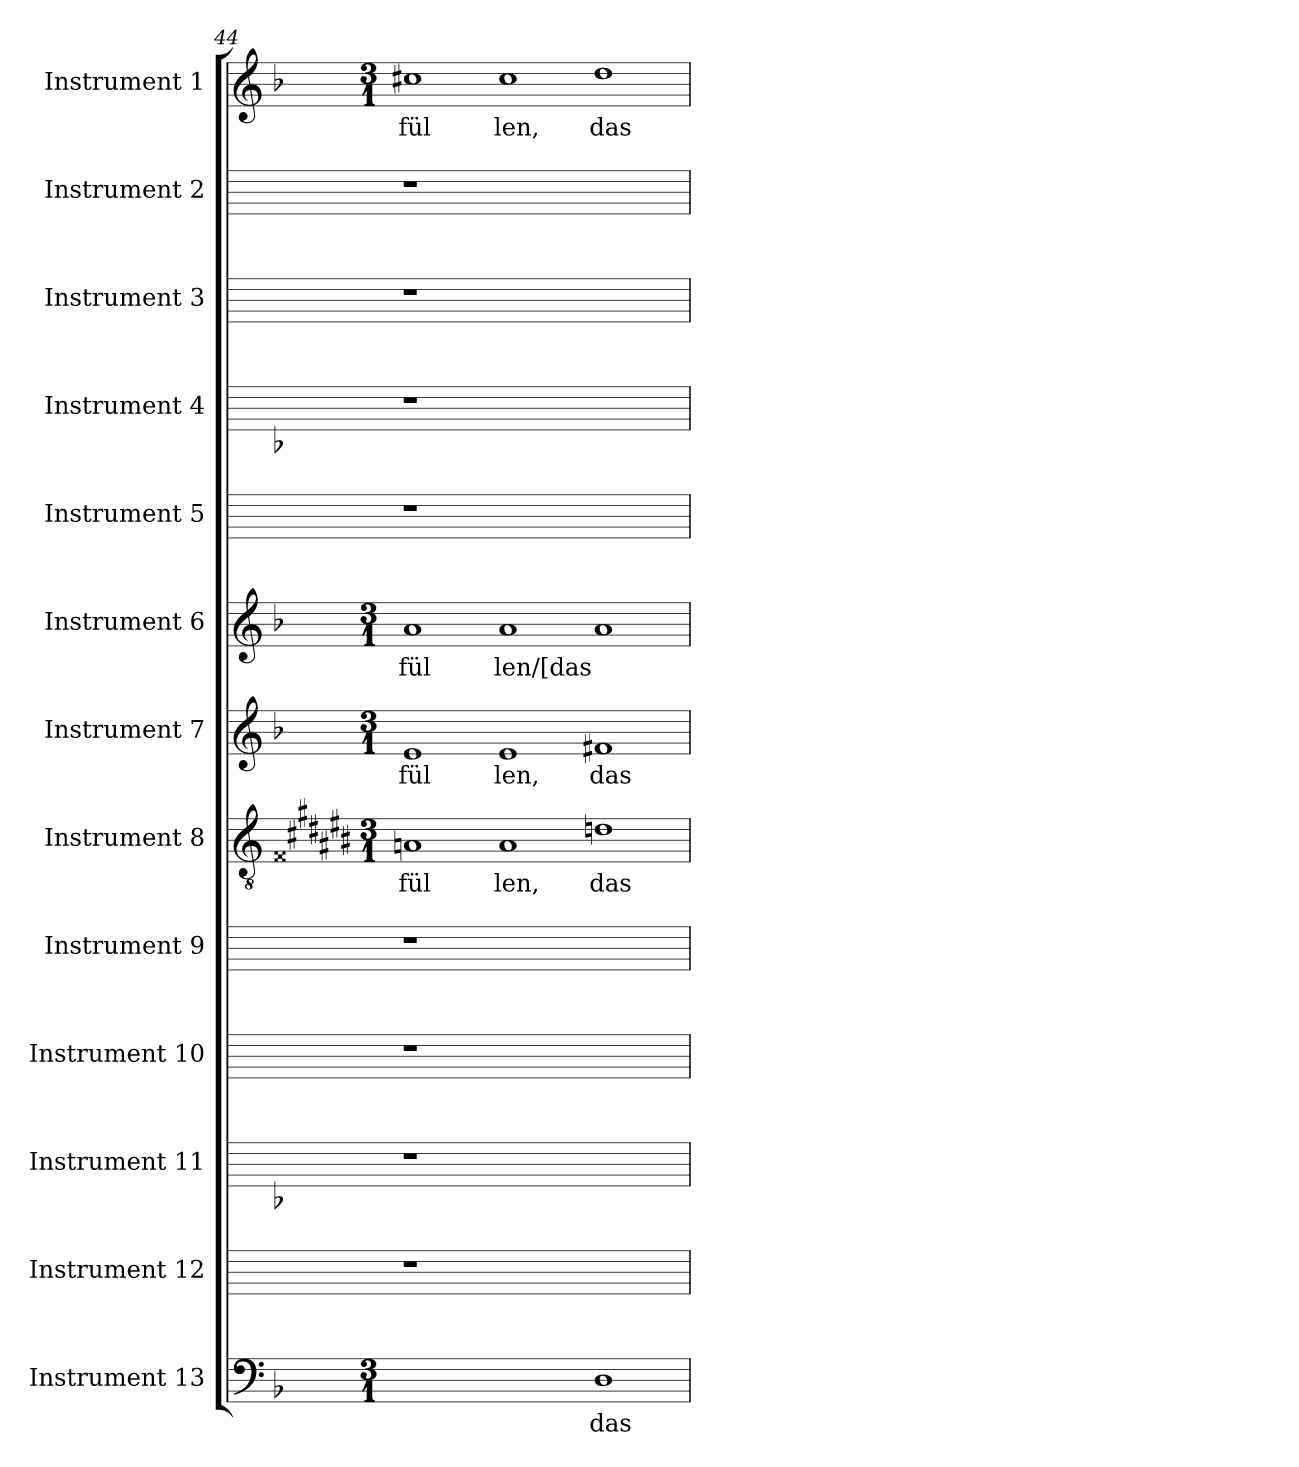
**kern	**text	**kern	**kern	**kern	**kern	**kern	**text	**kern	**text	**kern	**text	**kern	**kern	**kern	**kern	**kern	**text
*part13	*part13	*part12	*part11	*part10	*part9	*part8	*part8	*part7	*part7	*part6	*part6	*part5	*part4	*part3	*part2	*part1	*part1
*staff13	*staff13	*staff12	*staff11	*staff10	*staff9	*staff8	*staff8	*staff7	*staff7	*staff6	*staff6	*staff5	*staff4	*staff3	*staff2	*staff1	*staff1
*I"Instrument 13	*	*I"Instrument 12	*I"Instrument 11	*I"Instrument 10	*I"Instrument 9	*I"Instrument 8	*	*I"Instrument 7	*	*I"Instrument 6	*	*I"Instrument 5	*I"Instrument 4	*I"Instrument 3	*I"Instrument 2	*I"Instrument 1	*
*clefF4	*	*	*	*	*	*clefGv2	*	*clefG2	*	*clefG2	*	*	*	*	*	*clefG2	*
*ITrd-3c-5	*	*ITrd-2c-3	*ITrd1c2	*ITrd-2c-3	*ITrd-2c-3	*ITrd-2c-3	*	*ITrd-3c-5	*	*	*	*ITrd-2c-3	*ITrd1c2	*ITrd-2c-3	*ITrd-2c-3	*ITrd1c2	*
*k[b-e-]	*	*	*k[b-e-a-]	*	*	*k[f##c#g#d#a#e#b#]	*	*k[b-e-]	*	*k[b-]	*	*	*k[b-e-a-]	*	*	*k[b-e-a-]	*
*B-:	*	*	*E-:	*	*	*G#:	*	*B-:	*	*F:	*	*	*E-:	*	*	*E-:	*
*M3/1	*	*	*	*	*	*M3/1	*	*M3/1	*	*M3/1	*	*	*	*	*	*M3/1	*
=44	=44	=44	=44	=44	=44	=44	=44	=44	=44	=44	=44	=44	=44	=44	=44	=44	=44
!	!	!	!	!	!	!	!LO:LY:b:cj	!	!LO:LY:b:cj	!	!LO:LY:b:cj	!	!	!	!	!	!LO:LY:b:cj
0ryy	.	1r	1r	1r	1r	1c	fül	1a	fül	1a	fül	1r	1r	1r	1r	1bn	fül
!	!	!	!	!	!	!	!LO:LY:b:cj	!	!LO:LY:b:cj	!	!LO:LY:b	!	!	!	!	!	!LO:LY:b:cj
.	.	0ryy	0ryy	0ryy	0ryy	1c	len,	1a	len,	1a	len/[das	0ryy	0ryy	0ryy	0ryy	1b	len,
!	!LO:LY:b:cj	!	!	!	!	!	!LO:LY:b:cj	!	!LO:LY:b:cj	!	!	!	!	!	!	!	!LO:LY:b:cj
1G	das	.	.	.	.	1f	das	1bn	das	1a	.	.	.	.	.	1cc	das
=	=	=	=	=	=	=	=	=	=	=	=	=	=	=	=	=	=
*-	*-	*-	*-	*-	*-	*-	*-	*-	*-	*-	*-	*-	*-	*-	*-	*-	*-
